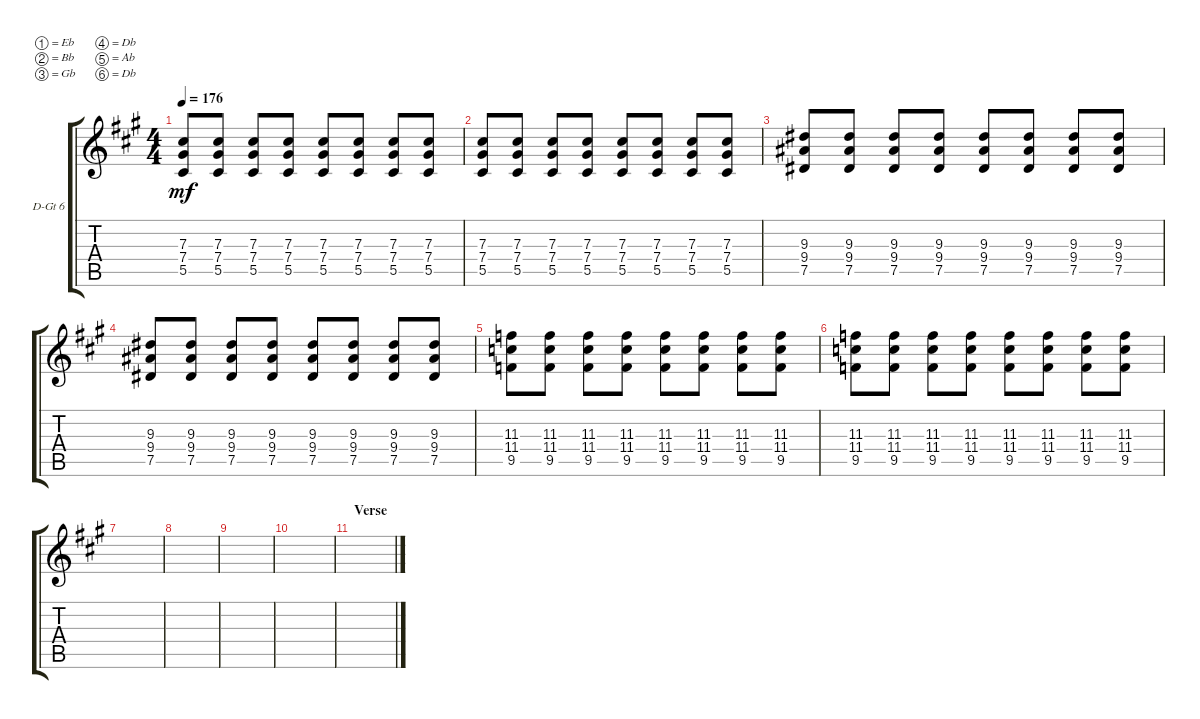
\defaultSystemsLayout 4
\bracketExtendMode groupsimilarinstruments
\firstSystemTrackNameOrientation horizontal
\otherSystemsTrackNameOrientation horizontal
\track ("Distiortion Guitar 6" "D-Gt 6") {instrument distortionguitar}
\staff {score tabs}
\tuning (Eb4 Bb3 Gb3 Db3 Ab2 Db2)
\ts (4 4)
\tempo 176
\clef g2
\ks a
(5.5 7.4 7.3).8{dy mf} (5.5 7.4 7.3).8 (5.5 7.4 7.3).8 (5.5 7.4 7.3).8 (5.5 7.4 7.3).8 (5.5 7.4 7.3).8 (5.5 7.4 7.3).8 (5.5 7.4 7.3).8 |
(5.5 7.4 7.3).8 (5.5 7.4 7.3).8 (5.5 7.4 7.3).8 (5.5 7.4 7.3).8 (5.5 7.4 7.3).8 (5.5 7.4 7.3).8 (5.5 7.4 7.3).8 (5.5 7.4 7.3).8 |
(7.5 9.4 9.3).8 (7.5 9.4 9.3).8 (7.5 9.4 9.3).8 (7.5 9.4 9.3).8 (7.5 9.4 9.3).8 (7.5 9.4 9.3).8 (7.5 9.4 9.3).8 (7.5 9.4 9.3).8 |
(7.5 9.4 9.3).8 (7.5 9.4 9.3).8 (7.5 9.4 9.3).8 (7.5 9.4 9.3).8 (7.5 9.4 9.3).8 (7.5 9.4 9.3).8 (7.5 9.4 9.3).8 (7.5 9.4 9.3).8 |
(9.5 11.4 11.3).8 (9.5 11.4 11.3).8 (9.5 11.4 11.3).8 (9.5 11.4 11.3).8 (9.5 11.4 11.3).8 (9.5 11.4 11.3).8 (9.5 11.4 11.3).8 (9.5 11.4 11.3).8 |
(9.5 11.4 11.3).8 (9.5 11.4 11.3).8 (9.5 11.4 11.3).8 (9.5 11.4 11.3).8 (9.5 11.4 11.3).8 (9.5 11.4 11.3).8 (9.5 11.4 11.3).8 (9.5 11.4 11.3).8 |
|
|
|
|
\section ("" "Verse")
